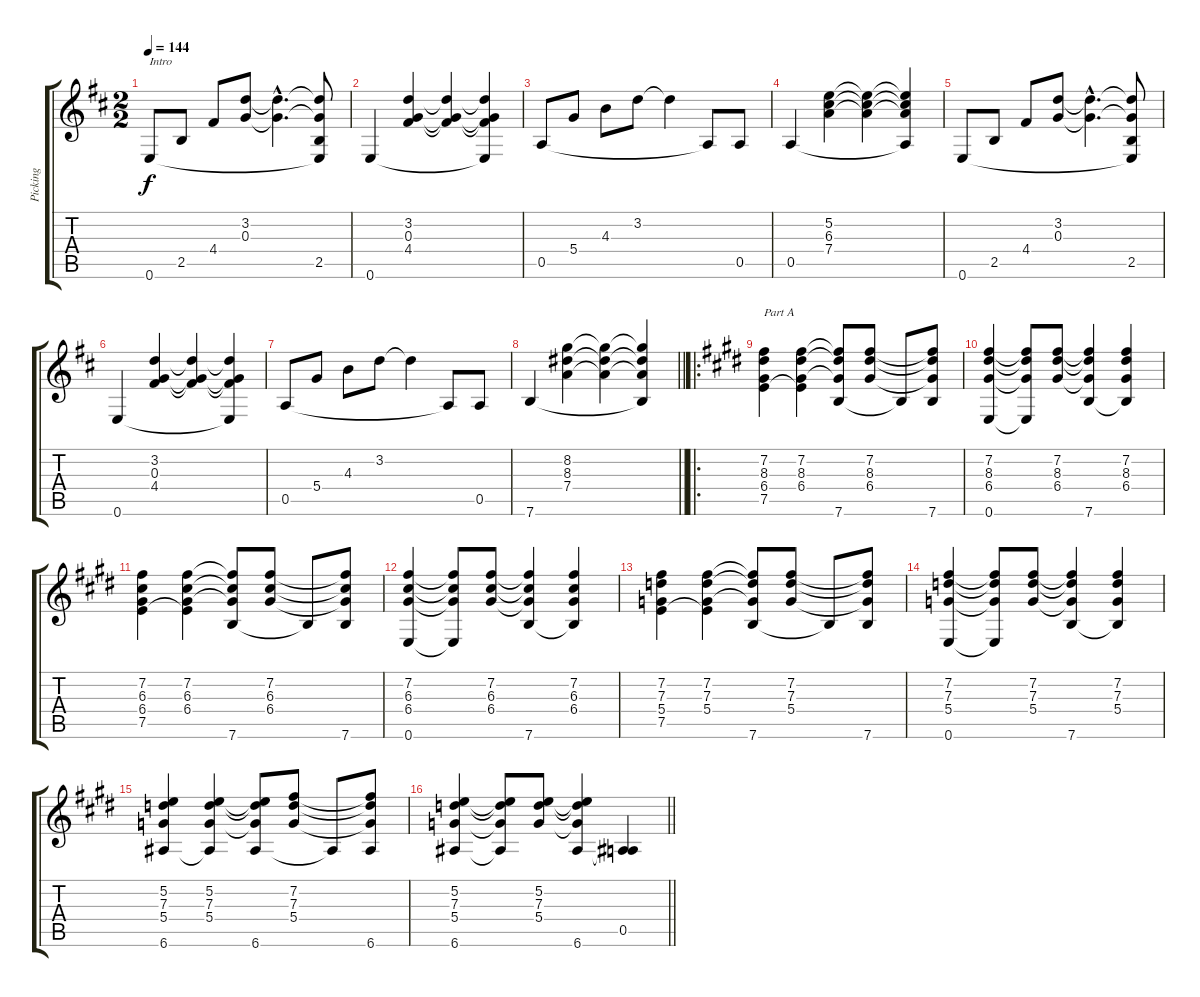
\track ("Picking" "Picking") {instrument acousticguitarnylon}
\staff {score tabs}
\tuning (E4 B3 G3 D3 A2 E2) {hide}
\ts (2 2)
\tempo 144
\clef g2
\ks d
0.6.8{txt "Intro" dy f instrument acousticguitarnylon} 2.5.8 4.4.8 (3.2 0.3).8 (3.2{hac t} 0.3{hac t}).4{d} (3.2{t} 0.3{t} 2.5 0.6{t}).8 |
0.6.4 (3.2 0.3 4.4).4 (3.2{t} 0.3{t} 4.4{t}).4 (3.2{t} 0.3{t} 4.4{t} 0.6{t}).4 |
0.5.8 5.4.8 4.3.8 3.2.8 3.2{t}.4 0.5{t}.8 0.5.8 |
0.5.4 (5.2 6.3 7.4).4 (5.2{t} 6.3{t} 7.4{t}).4 (5.2{t} 6.3{t} 7.4{t} 0.5{t}).4 |
0.6.8 2.5.8 4.4.8 (3.2 0.3).8 (3.2{hac t} 0.3{hac t}).4{d} (3.2{t} 0.3{t} 2.5 0.6{t}).8 |
0.6.4 (3.2 0.3 4.4).4 (3.2{t} 0.3{t} 4.4{t}).4 (3.2{t} 0.3{t} 4.4{t} 0.6{t}).4 |
0.5.8 5.4.8 4.3.8 3.2.8 3.2{t}.4 0.5{t}.8 0.5.8 |
\barLineRight lightlight
7.6.4 (8.2 8.3 7.4).4 (8.2{t} 8.3{t} 7.4{t}).4 (8.2{t} 8.3{t} 7.4{t} 7.6{t}).4 |
\ro
\ks e
(7.2 8.3 6.4 7.5).4{txt "Part A"} (7.2 8.3 6.4 7.5{t}).4 (7.2{t} 8.3{t} 6.4{t} 7.6).8 (7.2 8.3 6.4).8 7.6{t}.8 (7.2{t} 8.3{t} 6.4{t} 7.6).8 |
(7.2 8.3 6.4 0.6).4 (7.2{t} 8.3{t} 6.4{t} 0.6{t}).8 (7.2 8.3 6.4).8 (7.2{t} 8.3{t} 6.4{t} 7.6).4 (7.2 8.3 6.4 7.6{t}).4 |
(7.2 6.3 6.4 7.5).4 (7.2 6.3 6.4 7.5{t}).4 (7.2{t} 6.3{t} 6.4{t} 7.6).8 (7.2 6.3 6.4).8 7.6{t}.8 (7.2{t} 6.3{t} 6.4{t} 7.6).8 |
(7.2 6.3 6.4 0.6).4 (7.2{t} 6.3{t} 6.4{t} 0.6{t}).8 (7.2 6.3 6.4).8 (7.2{t} 6.3{t} 6.4{t} 7.6).4 (7.2 6.3 6.4 7.6{t}).4 |
(7.2 7.3 5.4 7.5).4 (7.2 7.3 5.4 7.5{t}).4 (7.2{t} 7.3{t} 5.4{t} 7.6).8 (7.2 7.3 5.4).8 7.6{t}.8 (7.2{t} 7.3{t} 5.4{t} 7.6).8 |
(7.2 7.3 5.4 0.6).4 (7.2{t} 7.3{t} 5.4{t} 0.6{t}).8 (7.2 7.3 5.4).8 (7.2{t} 7.3{t} 5.4{t} 7.6).4 (7.2 7.3 5.4 7.6{t}).4 |
(5.2 7.3 5.4 6.6).4 (5.2 7.3 5.4 6.6{t}).4 (5.2{t} 7.3{t} 5.4{t} 6.6).8 (7.2 7.3 5.4).8 6.6{t}.8 (7.2{t} 7.3{t} 5.4{t} 6.6).8 |
\barLineRight lightlight
(5.2 7.3 5.4 6.6).4 (5.2{t} 7.3{t} 5.4{t} 6.6{t}).8 (5.2 7.3 5.4).8 (5.2{t} 7.3{t} 5.4{t} 6.6).4 (0.5 6.6{t}).4
